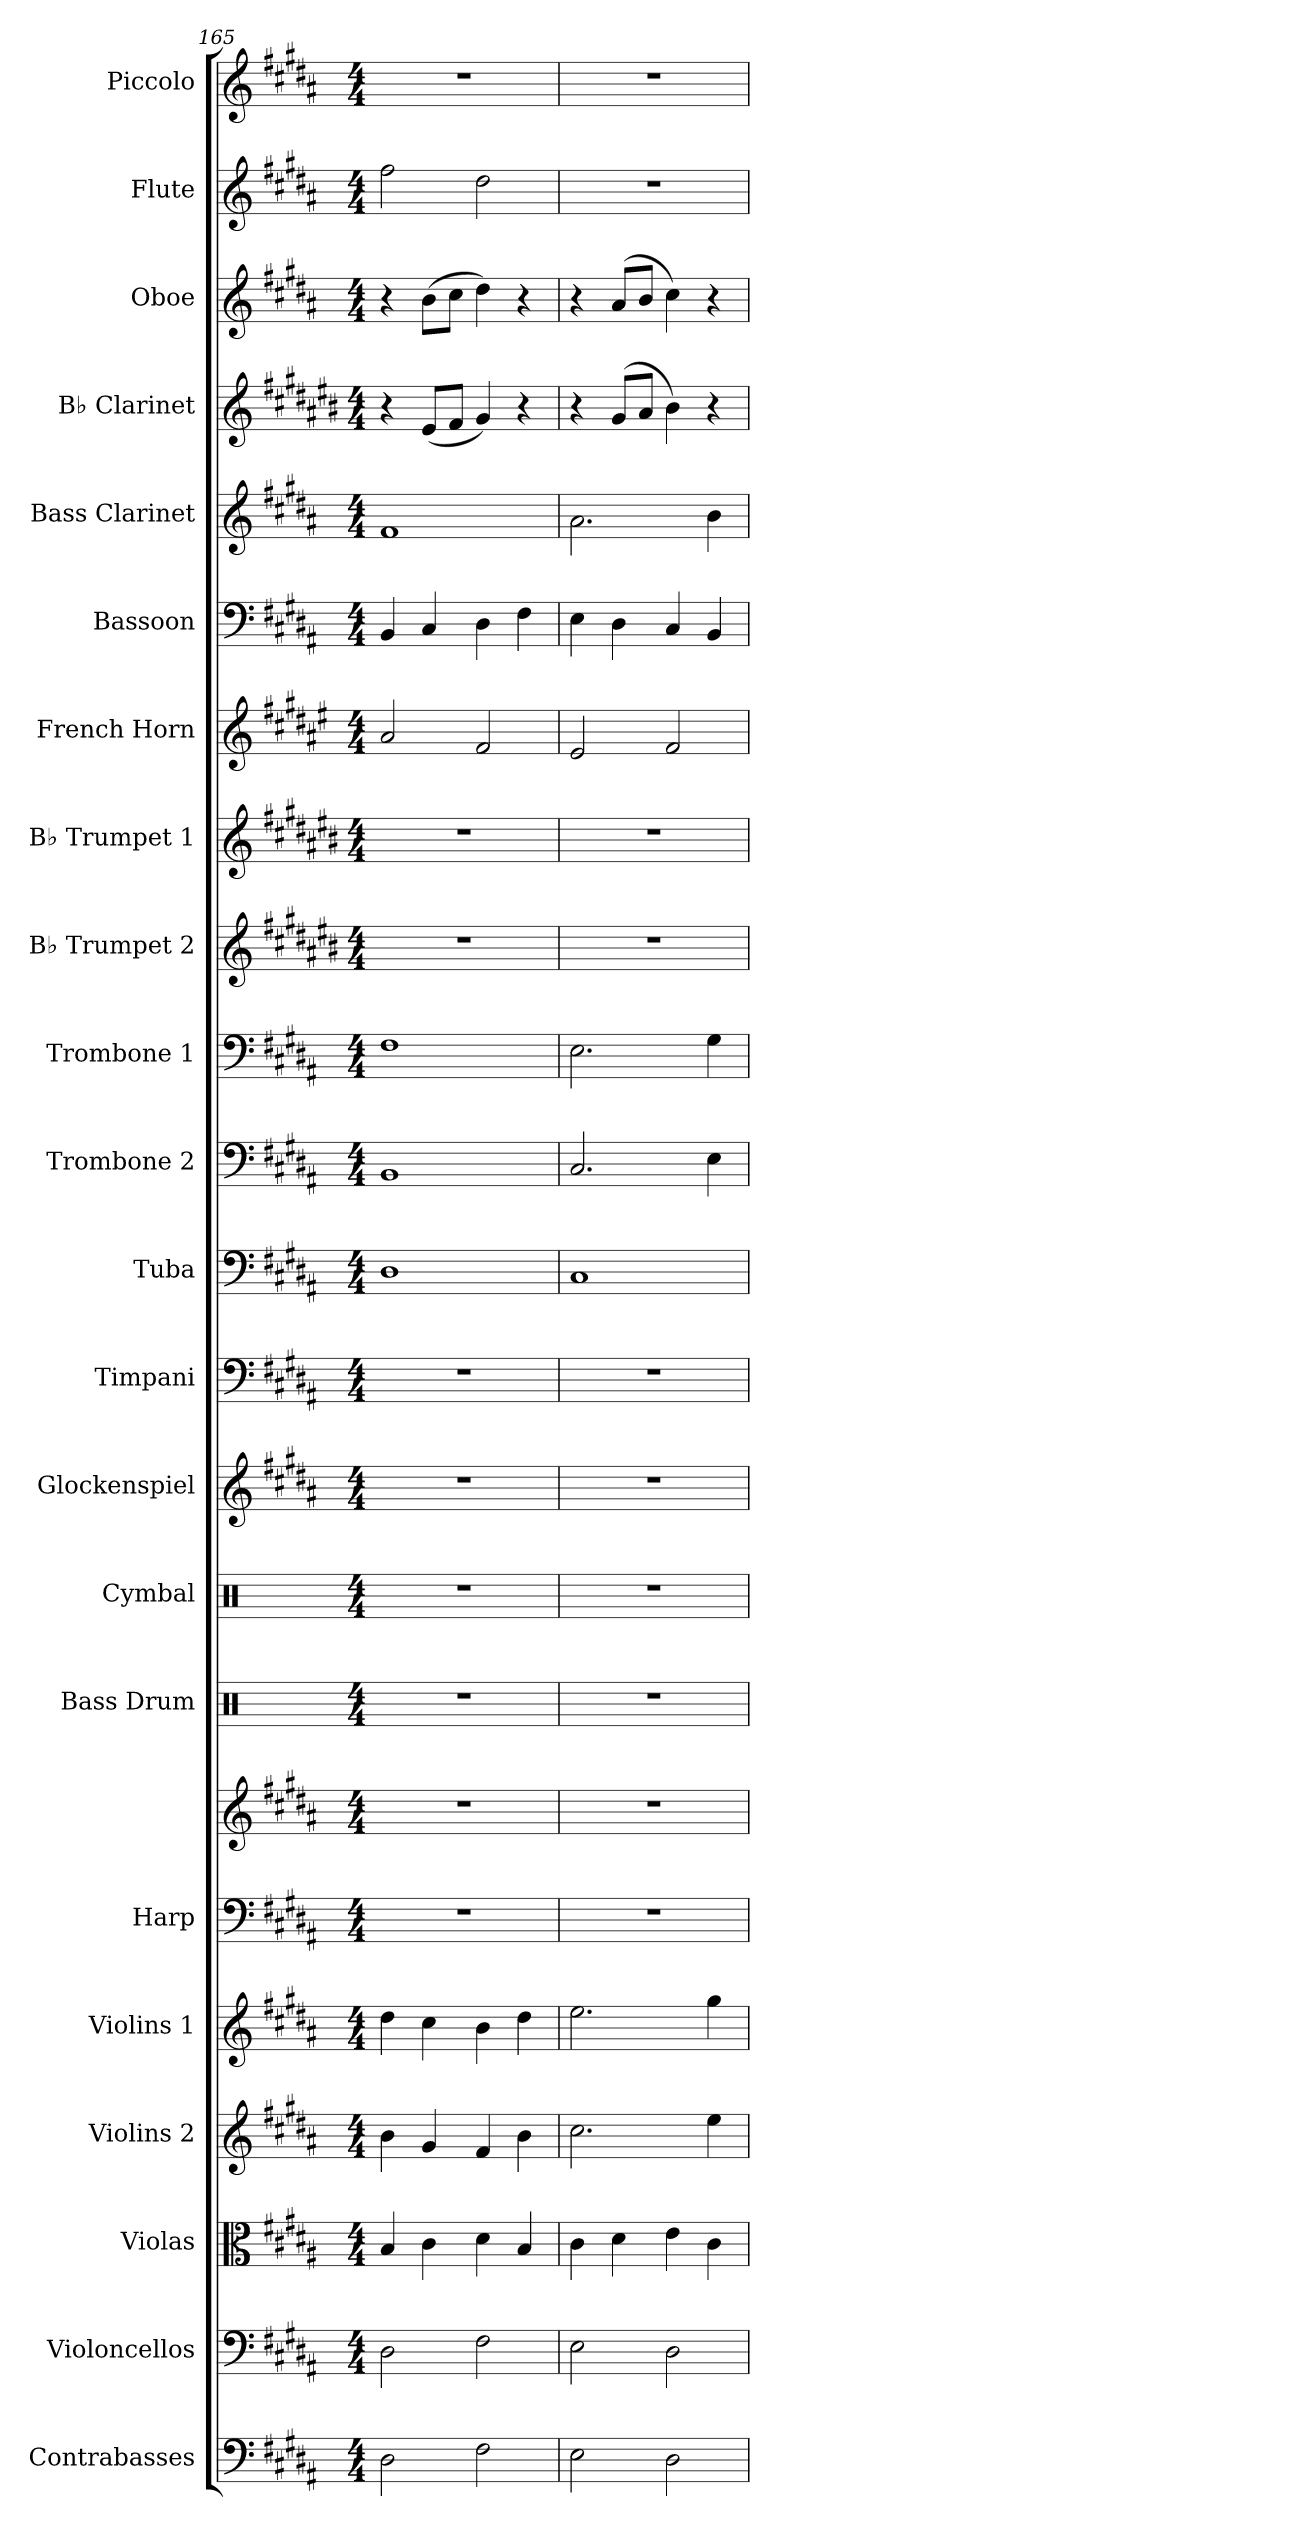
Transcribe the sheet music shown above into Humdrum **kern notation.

**kern	**kern	**kern	**kern	**kern	**kern	**kern	**kern	**kern	**kern	**kern	**kern	**kern	**kern	**kern	**kern	**kern	**kern	**kern	**kern	**kern	**kern	**kern
*part22	*part21	*part20	*part19	*part18	*part17	*part17	*part16	*part15	*part14	*part13	*part12	*part11	*part10	*part9	*part8	*part7	*part6	*part5	*part4	*part3	*part2	*part1
*staff23	*staff22	*staff21	*staff20	*staff19	*staff18	*staff17	*staff16	*staff15	*staff14	*staff13	*staff12	*staff11	*staff10	*staff9	*staff8	*staff7	*staff6	*staff5	*staff4	*staff3	*staff2	*staff1
*I"Contrabasses	*I"Violoncellos	*I"Violas	*I"Violins 2	*I"Violins 1	*I"Harp	*	*I"Bass Drum	*I"Cymbal	*I"Glockenspiel	*I"Timpani	*I"Tuba	*I"Trombone 2	*I"Trombone 1	*I"B♭ Trumpet 2	*I"B♭ Trumpet 1	*I"French Horn	*I"Bassoon	*I"Bass Clarinet	*I"B♭ Clarinet	*I"Oboe	*I"Flute	*I"Piccolo
*I'Cbs.	*I'Vcs.	*I'Vlas.	*I'Vlns. 2	*I'Vlns. 1	*I'Hrp.	*	*I'B. Dr.	*I'Cym.	*I'Glock.	*I'Timp.	*I'Tba.	*I'Tbn. 2	*I'Tbn. 1	*I'B♭ Tpt. 2	*I'B♭ Tpt. 1	*I'F Hn.	*I'Bsn.	*I'B. Cl.	*I'B♭ Cl.	*I'Ob.	*I'Fl.	*I'Picc.
*clefF4	*clefF4	*clefC3	*clefG2	*clefG2	*clefF4	*clefG2	*clefX	*clefX	*clefG2	*clefF4	*clefF4	*clefF4	*clefF4	*clefG2	*clefG2	*clefG2	*clefF4	*clefG2	*clefG2	*clefG2	*clefG2	*clefG2
*ITrd7c12	*	*	*	*	*	*	*	*	*ITrd-14c-24	*	*	*	*	*ITrd1c2	*ITrd1c2	*ITrd4c7	*	*ITrd8c14	*ITrd1c2	*	*	*ITrd-7c-12
*k[f#c#g#d#a#]	*k[f#c#g#d#a#]	*k[f#c#g#d#a#]	*k[f#c#g#d#a#]	*k[f#c#g#d#a#]	*k[f#c#g#d#a#]	*k[f#c#g#d#a#]	*k[]	*k[]	*k[f#c#g#d#a#]	*k[f#c#g#d#a#]	*k[f#c#g#d#a#]	*k[f#c#g#d#a#]	*k[f#c#g#d#a#]	*k[f#c#g#d#a#]	*k[f#c#g#d#a#]	*k[f#c#g#d#a#]	*k[f#c#g#d#a#]	*k[f#c#g#d#a#]	*k[f#c#g#d#a#]	*k[f#c#g#d#a#]	*k[f#c#g#d#a#]	*k[f#c#g#d#a#]
*M4/4	*M4/4	*M4/4	*M4/4	*M4/4	*M4/4	*M4/4	*M4/4	*M4/4	*M4/4	*M4/4	*M4/4	*M4/4	*M4/4	*M4/4	*M4/4	*M4/4	*M4/4	*M4/4	*M4/4	*M4/4	*M4/4	*M4/4
=165	=165	=165	=165	=165	=165	=165	=165	=165	=165	=165	=165	=165	=165	=165	=165	=165	=165	=165	=165	=165	=165	=165
2DD#\	2D#\	4B/	4b\	4dd#\	1r	1r	1r	1r	1r	1r	1D#	1BB	1F#	1r	1r	2d#/	4BB/	1F#	4r	4r	2ff#\	1r
.	.	4c#\	4g#/	4cc#\	.	.	.	.	.	.	.	.	.	.	.	.	4C#/	.	(<8d#/L	(>8b\L	.	.
.	.	.	.	.	.	.	.	.	.	.	.	.	.	.	.	.	.	.	8e/J	8cc#\J	.	.
2FF#\	2F#\	4d#\	4f#/	4b\	.	.	.	.	.	.	.	.	.	.	.	2B/	4D#\	.	4f#/)	4dd#\)	2dd#\	.
.	.	4B/	4b\	4dd#\	.	.	.	.	.	.	.	.	.	.	.	.	4F#\	.	4r	4r	.	.
=166	=166	=166	=166	=166	=166	=166	=166	=166	=166	=166	=166	=166	=166	=166	=166	=166	=166	=166	=166	=166	=166	=166
2EE\	2E\	4c#\	2.cc#\	2.ee\	1r	1r	1r	1r	1r	1r	1C#	2.C#/	2.E\	1r	1r	2A#/	4E\	2.A#\	4r	4r	1r	1r
.	.	4d#\	.	.	.	.	.	.	.	.	.	.	.	.	.	.	4D#\	.	(>8f#/L	(>8a#/L	.	.
.	.	.	.	.	.	.	.	.	.	.	.	.	.	.	.	.	.	.	8g#/J	8b/J	.	.
2DD#\	2D#\	4e\	.	.	.	.	.	.	.	.	.	.	.	.	.	2B/	4C#/	.	4a#\)	4cc#\)	.	.
.	.	4c#\	4ee\	4gg#\	.	.	.	.	.	.	.	4E\	4G#\	.	.	.	4BB/	4B\	4r	4r	.	.
=	=	=	=	=	=	=	=	=	=	=	=	=	=	=	=	=	=	=	=	=	=	=
*-	*-	*-	*-	*-	*-	*-	*-	*-	*-	*-	*-	*-	*-	*-	*-	*-	*-	*-	*-	*-	*-	*-
